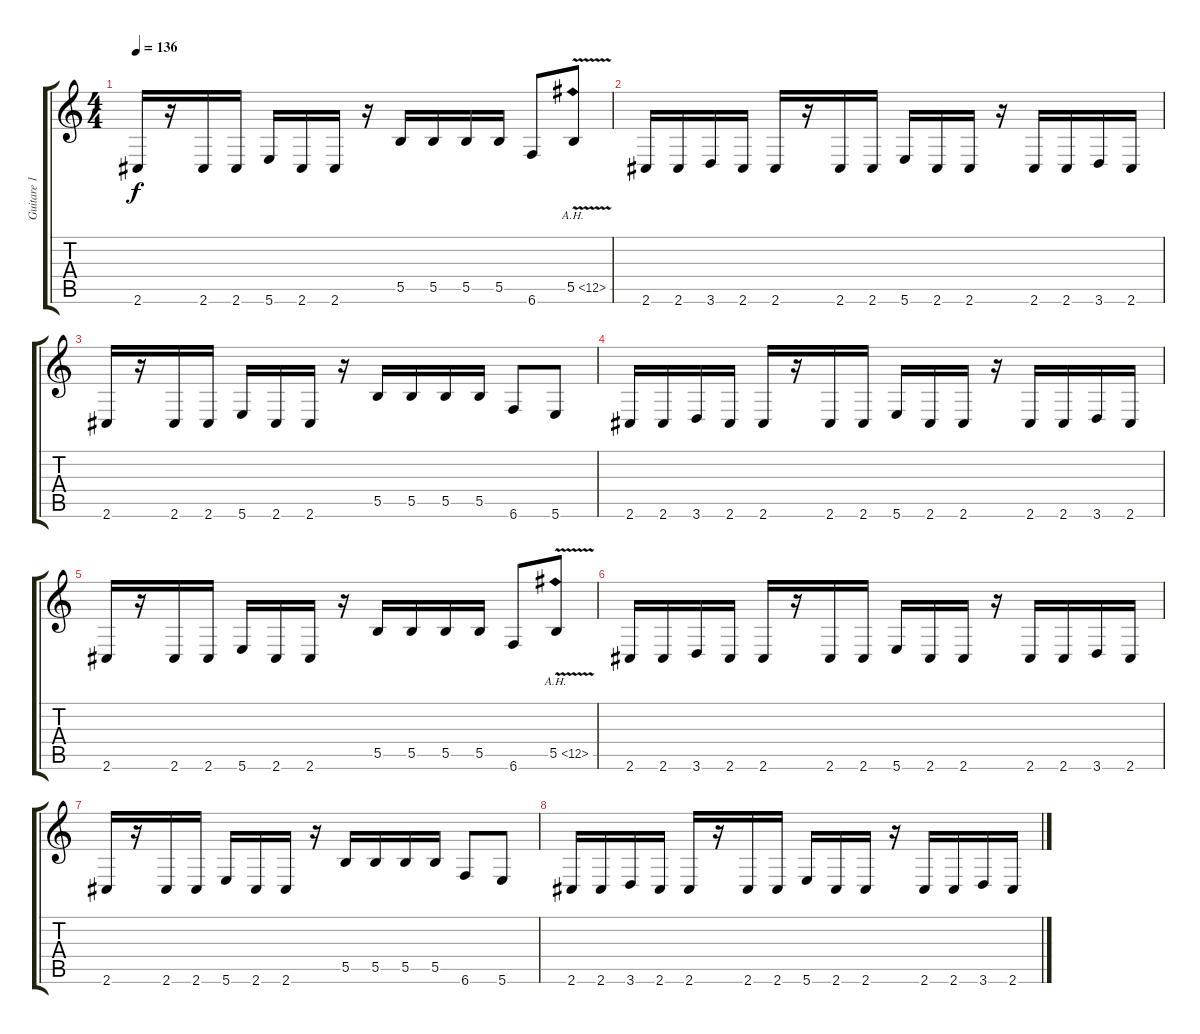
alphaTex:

\track ("Guitare 1" "Guitare 1") {instrument distortionguitar}
\staff {score tabs}
\tuning (Db4 Ab3 E3 B2 Gb2 B1) {hide}
\ts (4 4)
\tempo 136
\clef g2
\ks c
2.6.16{dy f} r.16 2.6.16 2.6.16 5.6.16 2.6.16 2.6.16 r.16 5.5.16 5.5.16 5.5.16 5.5.16 6.6.8 5.5{ah 7 v}.8 |
2.6.16 2.6.16 3.6.16 2.6.16 2.6.16 r.16 2.6.16 2.6.16 5.6.16 2.6.16 2.6.16 r.16 2.6.16 2.6.16 3.6.16 2.6.16 |
2.6.16 r.16 2.6.16 2.6.16 5.6.16 2.6.16 2.6.16 r.16 5.5.16 5.5.16 5.5.16 5.5.16 6.6.8 5.6.8 |
2.6.16 2.6.16 3.6.16 2.6.16 2.6.16 r.16 2.6.16 2.6.16 5.6.16 2.6.16 2.6.16 r.16 2.6.16 2.6.16 3.6.16 2.6.16 |
2.6.16 r.16 2.6.16 2.6.16 5.6.16 2.6.16 2.6.16 r.16 5.5.16 5.5.16 5.5.16 5.5.16 6.6.8 5.5{ah 7 v}.8 |
2.6.16 2.6.16 3.6.16 2.6.16 2.6.16 r.16 2.6.16 2.6.16 5.6.16 2.6.16 2.6.16 r.16 2.6.16 2.6.16 3.6.16 2.6.16 |
2.6.16 r.16 2.6.16 2.6.16 5.6.16 2.6.16 2.6.16 r.16 5.5.16 5.5.16 5.5.16 5.5.16 6.6.8 5.6.8 |
2.6.16 2.6.16 3.6.16 2.6.16 2.6.16 r.16 2.6.16 2.6.16 5.6.16 2.6.16 2.6.16 r.16 2.6.16 2.6.16 3.6.16 2.6.16
